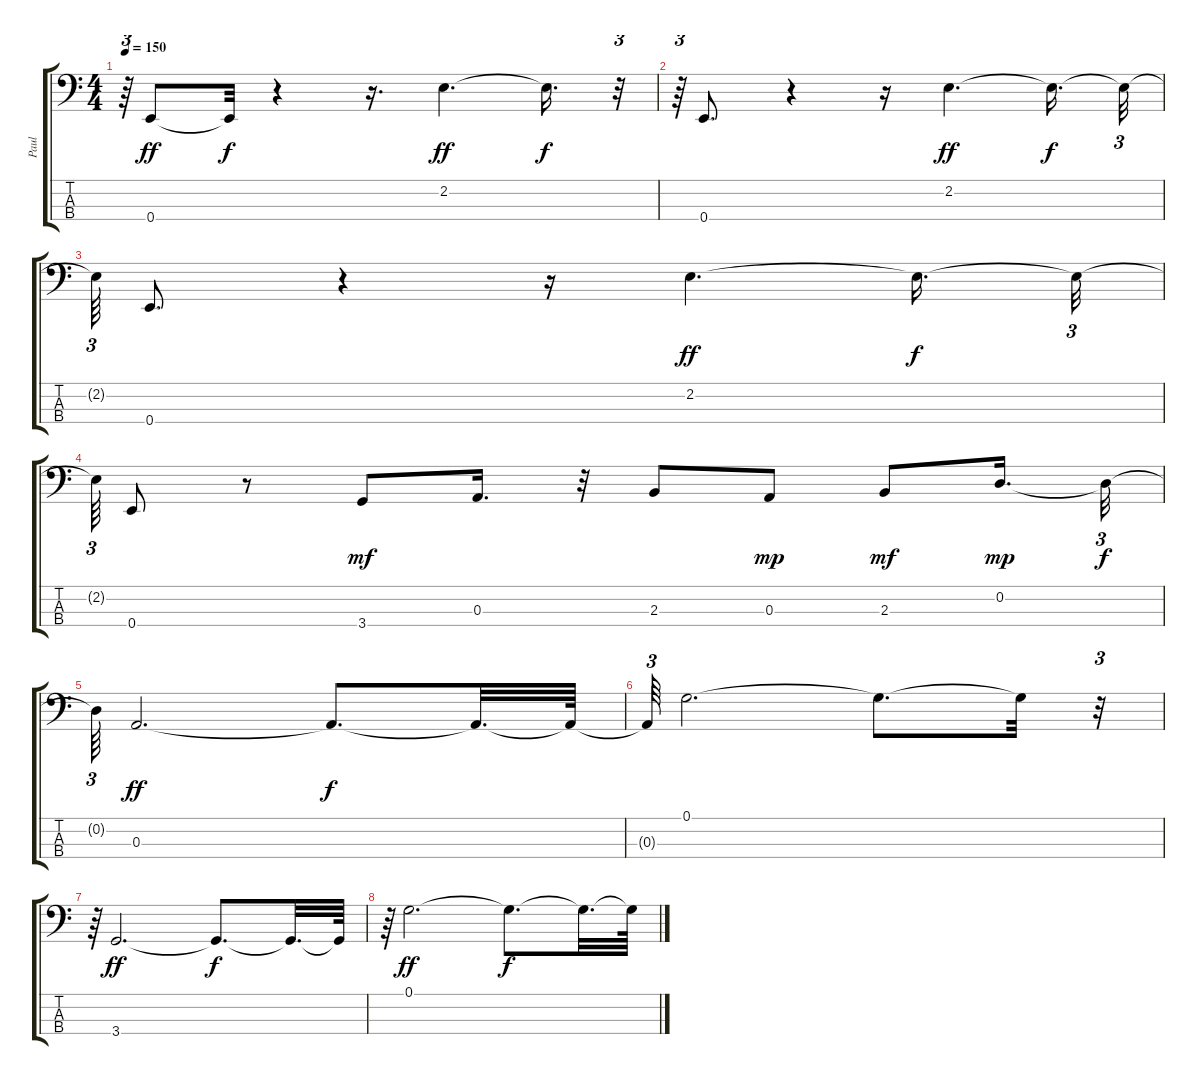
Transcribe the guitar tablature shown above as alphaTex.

\track ("Paul" "Paul") {instrument electricbassfinger}
\staff {score tabs}
\tuning (G2 D2 A1 E1) {hide}
\ts (4 4)
\tempo 150
\clef f4
\ks c
r.64{tu (3 2) dy mf} 0.4.8{dy ff} 0.4{t}.32{dy f} r.4 r.16{d} 2.2.4{d dy ff} 2.2{t}.16{d dy f} r.32{tu (3 2)} |
r.64{tu (3 2)} 0.4.8{d} r.4 r.16 2.2.4{d dy ff} 2.2{t}.16{d dy f} 2.2{t}.32{tu (3 2)} |
2.2{t}.64{tu (3 2)} 0.4.8{d} r.4 r.16 2.2.4{d dy ff} 2.2{t}.16{d dy f} 2.2{t}.32{tu (3 2)} |
2.2{t}.64{tu (3 2)} 0.4.8 r.8 3.4.8{dy mf} 0.3.16{d} r.32 2.3.8 0.3.8{dy mp} 2.3.8{dy mf} 0.2.16{d dy mp} 0.2{t}.32{tu (3 2) dy f} |
0.2{t}.64{tu (3 2)} 0.3.2{d dy ff} 0.3{t}.8{d dy f} 0.3{t}.32{d} 0.3{t}.64 |
0.3{t}.64{tu (3 2)} 0.1.2{d} 0.1{t}.8{d} 0.1{t}.32 r.32{tu (3 2)} |
r.64{tu (3 2)} 3.4.2{d dy ff} 3.4{t}.8{d dy f} 3.4{t}.32{d} 3.4{t}.64 |
r.64{tu (3 2)} 0.1.2{d dy ff} 0.1{t}.8{d dy f} 0.1{t}.32{d} 0.1{t}.64
